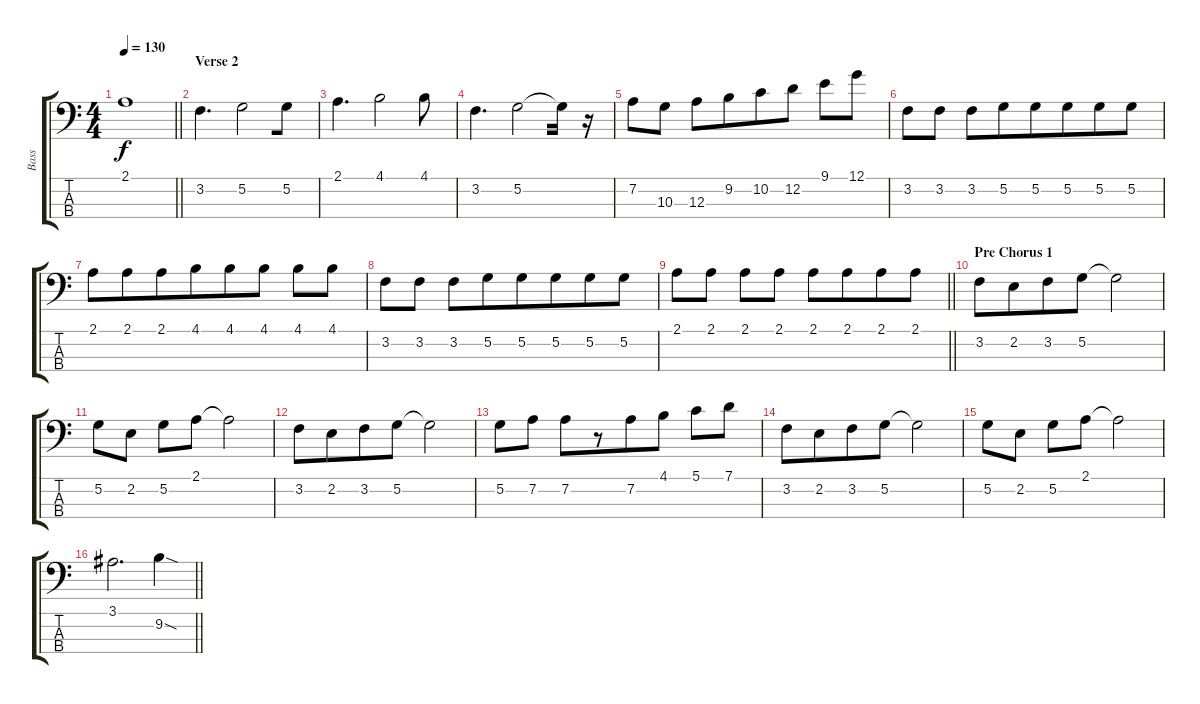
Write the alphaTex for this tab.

\track ("Bass" "Bass") {instrument electricbassfinger}
\staff {score tabs}
\tuning (G2 D2 A1 E1) {hide}
\ts (4 4)
\tempo 130
\clef f4
\barLineRight lightlight
\ks c
2.1.1{dy f} |
\section ("" "Verse 2")
3.2.4{d} 5.2.2{beam merge} 5.2.8 |
2.1.4{d} 4.1.2 4.1.8 |
3.2.4{d} 5.2.2{beam merge} 5.2{t}.16 r.16 |
7.2.8 10.3.8 12.3.8{beam merge} 9.2.8{beam merge} 10.2.8{beam merge} 12.2.8 9.1.8 12.1.8 |
3.2.8 3.2.8 3.2.8 5.2.8{beam merge} 5.2.8 5.2.8{beam merge} 5.2.8{beam merge} 5.2.8 |
2.1.8 2.1.8{beam merge} 2.1.8 4.1.8{beam merge} 4.1.8 4.1.8 4.1.8 4.1.8 |
3.2.8 3.2.8 3.2.8 5.2.8{beam merge} 5.2.8 5.2.8{beam merge} 5.2.8{beam merge} 5.2.8 |
\barLineRight lightlight
2.1.8 2.1.8 2.1.8 2.1.8 2.1.8{beam merge} 2.1.8{beam merge} 2.1.8{beam merge} 2.1.8 |
\section ("" "Pre Chorus 1")
3.2.8 2.2.8{beam merge} 3.2.8 5.2.8{beam merge} 5.2{t}.2 |
5.2.8 2.2.8 5.2.8 2.1.8 2.1{t}.2 |
3.2.8 2.2.8{beam merge} 3.2.8 5.2.8 5.2{t}.2 |
5.2.8 7.2.8 7.2.8{beam merge} r.8 7.2.8{beam merge} 4.1.8 5.1.8 7.1.8 |
3.2.8 2.2.8{beam merge} 3.2.8 5.2.8 5.2{t}.2 |
5.2.8 2.2.8 5.2.8 2.1.8 2.1{t}.2 |
\barLineRight lightlight
3.1.2{d beam merge} 9.2{sod}.4
